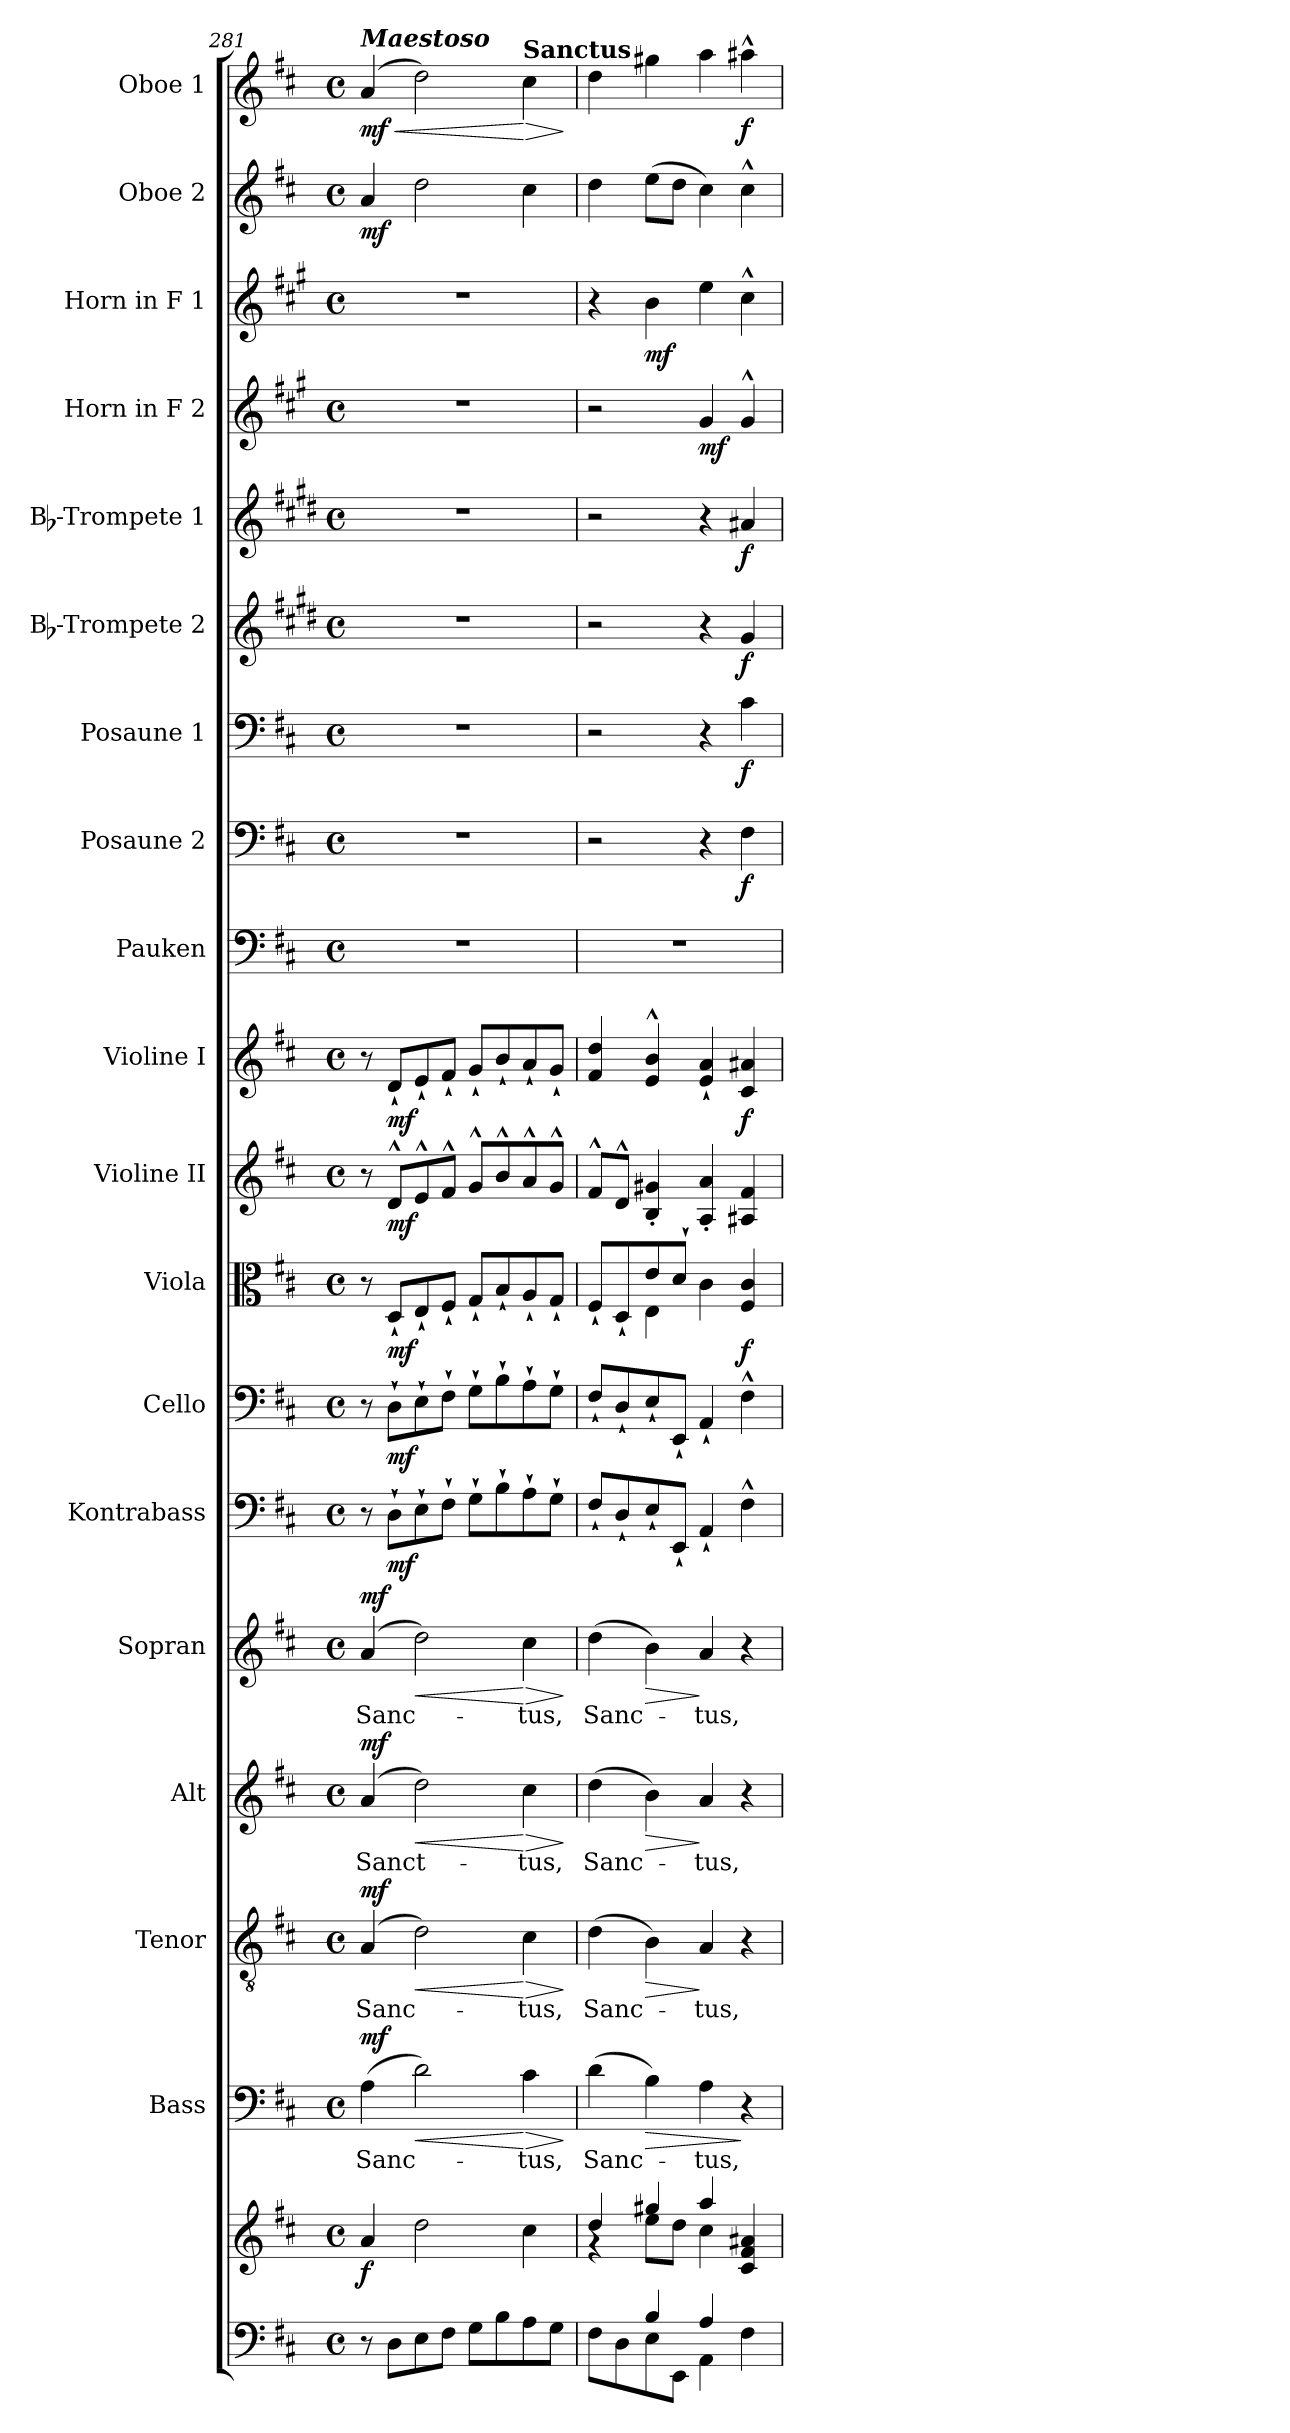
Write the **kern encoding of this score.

**kern	**kern	**dynam	**kern	**text	**dynam	**kern	**text	**dynam	**kern	**text	**dynam	**kern	**text	**dynam	**kern	**dynam	**kern	**dynam	**kern	**dynam	**kern	**dynam	**kern	**dynam	**kern	**kern	**dynam	**kern	**dynam	**kern	**dynam	**kern	**dynam	**kern	**dynam	**kern	**dynam	**kern	**dynam	**kern	**dynam
*part19	*part19	*part19	*part18	*part18	*part18	*part17	*part17	*part17	*part16	*part16	*part16	*part15	*part15	*part15	*part14	*part14	*part13	*part13	*part12	*part12	*part11	*part11	*part10	*part10	*part9	*part8	*part8	*part7	*part7	*part6	*part6	*part5	*part5	*part4	*part4	*part3	*part3	*part2	*part2	*part1	*part1
*staff20	*staff19	*staff19/20	*staff18	*staff18	*staff18	*staff17	*staff17	*staff17	*staff16	*staff16	*staff16	*staff15	*staff15	*staff15	*staff14	*staff14	*staff13	*staff13	*staff12	*staff12	*staff11	*staff11	*staff10	*staff10	*staff9	*staff8	*staff8	*staff7	*staff7	*staff6	*staff6	*staff5	*staff5	*staff4	*staff4	*staff3	*staff3	*staff2	*staff2	*staff1	*staff1
*	*	*	*I"Bass	*	*	*I"Tenor	*	*	*I"Alt	*	*	*I"Sopran	*	*	*I"Kontrabass	*	*I"Cello	*	*I"Viola	*	*I"Violine II	*	*I"Violine I	*	*I"Pauken	*I"Posaune 2	*	*I"Posaune 1	*	*I"Bb-Trompete 2	*	*I"Bb-Trompete 1	*	*I"Horn in F 2	*	*I"Horn in F 1	*	*I"Oboe 2	*	*I"Oboe 1	*
*	*	*	*I'B.	*	*	*I'T.	*	*	*I'A.	*	*	*I'S.	*	*	*I'Kb.	*	*	*	*I'Vla.	*	*I'Vl. II	*	*I'Vl. I	*	*I'Pk.	*I'Pos. 2	*	*I'Pos. 1	*	*I'Bb Trp. 2	*	*I'Bb Trp. 1	*	*	*	*	*	*I'Ob. 2	*	*I'Ob. 1	*
!!LO:PB:g=z
*clefF4	*clefG2	*	*clefF4	*	*	*clefGv2	*	*	*clefG2	*	*	*clefG2	*	*	*clefF4	*	*clefF4	*	*clefC3	*	*clefG2	*	*clefG2	*	*clefF4	*clefF4	*	*clefF4	*	*clefG2	*	*clefG2	*	*clefG2	*	*clefG2	*	*clefG2	*	*clefG2	*
*	*	*	*	*	*	*	*	*	*	*	*	*	*	*	*ITrd7c12	*	*	*	*	*	*	*	*	*	*	*	*	*	*	*ITrd1c2	*	*ITrd1c2	*	*ITrd4c7	*	*ITrd4c7	*	*	*	*	*
*k[f#c#]	*k[f#c#]	*	*k[f#c#]	*	*	*k[f#c#]	*	*	*k[f#c#]	*	*	*k[f#c#]	*	*	*k[f#c#]	*	*k[f#c#]	*	*k[f#c#]	*	*k[f#c#]	*	*k[f#c#]	*	*k[f#c#]	*k[f#c#]	*	*k[f#c#]	*	*k[f#c#]	*	*k[f#c#]	*	*k[f#c#]	*	*k[f#c#]	*	*k[f#c#]	*	*k[f#c#]	*
*D:	*D:	*	*D:	*	*	*D:	*	*	*D:	*	*	*D:	*	*	*D:	*	*D:	*	*D:	*	*D:	*	*D:	*	*D:	*D:	*	*D:	*	*D:	*	*D:	*	*D:	*	*D:	*	*D:	*	*D:	*
*M4/4	*M4/4	*	*M4/4	*	*	*M4/4	*	*	*M4/4	*	*	*M4/4	*	*	*M4/4	*	*M4/4	*	*M4/4	*	*M4/4	*	*M4/4	*	*M4/4	*M4/4	*	*M4/4	*	*M4/4	*	*M4/4	*	*M4/4	*	*M4/4	*	*M4/4	*	*M4/4	*
*met(c)	*met(c)	*	*met(c)	*	*	*met(c)	*	*	*met(c)	*	*	*met(c)	*	*	*met(c)	*	*met(c)	*	*met(c)	*	*met(c)	*	*met(c)	*	*met(c)	*met(c)	*	*met(c)	*	*met(c)	*	*met(c)	*	*met(c)	*	*met(c)	*	*met(c)	*	*met(c)	*
=281	=281	=281	=281	=281	=281	=281	=281	=281	=281	=281	=281	=281	=281	=281	=281	=281	=281	=281	=281	=281	=281	=281	=281	=281	=281	=281	=281	=281	=281	=281	=281	=281	=281	=281	=281	=281	=281	=281	=281	=281	=281
!	!	!	!	!	!	!	!	!	!	!	!	!	!	!	!	!	!	!	!	!	!	!	!	!	!	!	!	!	!	!	!	!	!	!	!	!	!	!	!	!LO:TX:a:Bi:t=Maestoso	!
!	!	!LO:DY:b	!	!LO:LY:b	!LO:DY:a	!	!LO:LY:b	!LO:DY:a	!	!LO:LY:b	!LO:DY:a	!	!LO:LY:b	!LO:DY:a	!	!	!	!	!	!	!	!	!	!	!	!	!	!	!	!	!	!	!	!	!	!	!	!	!LO:DY:b	!	!LO:HP:b
!	!	!	!	!	!	!	!	!	!	!	!	!	!	!	!	!	!	!	!	!	!	!	!	!	!	!	!	!	!	!	!	!	!	!	!	!	!	!	!	!	!LO:DY:n=1:b
8r	4a/	f	(>4A\	Sanc-	mf	(4A/	Sanc-	mf	(4a/	Sanct-	mf	(4a/	Sanc-	mf	8r	.	8r	.	8r	.	8r	.	8r	.	1r	1r	.	1r	.	1r	.	1r	.	1r	.	1r	.	4a/	mf	(4a/	< mf
!	!	!	!	!	!	!	!	!	!	!	!	!	!	!	!	!LO:DY:b	!	!LO:DY:b	!	!LO:DY:b	!	!LO:DY:b	!	!LO:DY:b	!	!	!	!	!	!	!	!	!	!	!	!	!	!	!	!	!
8D\L	.	.	.	.	.	.	.	.	.	.	.	.	.	.	8DD`>\L	mf	8D`>\L	mf	8D`</L	mf	8d^^>/L	mf	8d`</L	mf	.	.	.	.	.	.	.	.	.	.	.	.	.	.	.	.	.
!	!	!	!	!	!LO:HP:b	!	!	!LO:HP:b	!	!	!LO:HP:b	!	!	!LO:HP:b	!	!	!	!	!	!	!	!	!	!	!	!	!	!	!	!	!	!	!	!	!	!	!	!	!	!	!
8E\	2dd\	.	2d\)	.	<	2d\)	.	<	2dd\)	.	<	2dd\)	.	<	8EE`>\	.	8E`>\	.	8E`</	.	8e^^>/	.	8e`</	.	.	.	.	.	.	.	.	.	.	.	.	.	.	2dd\	.	2dd\)	.
8F#\J	.	.	.	.	.	.	.	.	.	.	.	.	.	.	8FF#`>\J	.	8F#`>\J	.	8F#`</J	.	8f#^^>/J	.	8f#`</J	.	.	.	.	.	.	.	.	.	.	.	.	.	.	.	.	.	.
8G\L	.	.	.	.	.	.	.	.	.	.	.	.	.	.	8GG`>\L	.	8G`>\L	.	8G`</L	.	8g^^>/L	.	8g`</L	.	.	.	.	.	.	.	.	.	.	.	.	.	.	.	.	.	.
8B\	.	.	.	.	.	.	.	.	.	.	.	.	.	.	8BB`>\	.	8B`>\	.	8B`</	.	8b^^>/	.	8b`</	.	.	.	.	.	.	.	.	.	.	.	.	.	.	.	.	.	.
!	!	!	!	!	!	!	!	!	!	!	!	!	!	!	!	!	!	!	!	!	!	!	!	!	!	!	!	!	!	!	!	!	!	!	!	!	!	!	!	!LO:TX:a:B:t=Sanctus	!
!	!	!	!	!LO:LY:b	!LO:HP:n=1:b	!	!LO:LY:b	!LO:HP:n=1:b	!	!LO:LY:b	!LO:HP:n=1:b	!	!LO:LY:b	!LO:HP:n=1:b	!	!	!	!	!	!	!	!	!	!	!	!	!	!	!	!	!	!	!	!	!	!	!	!	!	!	!LO:HP:n=1:b
8A\	4cc#\	.	4c#\	-tus,	[ >	4c#\	-tus,	[ >	4cc#\	-tus,	[ >	4cc#\	-tus,	[ >	8AA`>\	.	8A`>\	.	8A`</	.	8a^^>/	.	8a`</	.	.	.	.	.	.	.	.	.	.	.	.	.	.	4cc#\	.	4cc#\	[ >
8G\J	.	.	.	.	.	.	.	.	.	.	.	.	.	.	8GG`>\J	.	8G`>\J	.	8G`</J	.	8g^^>/J	.	8g`</J	.	.	.	.	.	.	.	.	.	.	.	.	.	.	.	.	.	.
.	.	.	.	.	]	.	.	]	.	.	]	.	.	]	.	.	.	.	.	.	.	.	.	.	.	.	.	.	.	.	.	.	.	.	.	.	.	.	.	.	]
=282	=282	=282	=282	=282	=282	=282	=282	=282	=282	=282	=282	=282	=282	=282	=282	=282	=282	=282	=282	=282	=282	=282	=282	=282	=282	=282	=282	=282	=282	=282	=282	=282	=282	=282	=282	=282	=282	=282	=282	=282	=282
*^	*^	*	*	*	*	*	*	*	*	*	*	*	*	*	*	*	*	*	*	*	*	*	*	*	*	*	*	*	*	*	*	*	*	*	*	*	*	*	*	*	*
!	!	!	!	!	!	!LO:LY:b	!	!	!LO:LY:b	!	!	!LO:LY:b	!	!	!LO:LY:b	!	!	!	!	!	!	!	!	!	!	!	!	!	!	!	!	!	!	!	!	!	!	!	!	!	!	!	!
*	*	*	*	*	*	*	*	*	*	*	*	*	*	*	*	*	*	*	*	*	*^	*	*	*	*	*	*	*	*	*	*	*	*	*	*	*	*	*	*	*	*	*	*
4ryy	8F#\L	4dd/	4rf	.	(>4d\	Sanc-	.	(>4d\	Sanc-	.	(>4dd\	Sanc-	.	(>4dd\	Sanc-	.	8FF#`</L	.	8F#`</L	.	8F#`</L	4ryy	.	8f#^^>/L	.	4f#/ 4dd/	.	1r	2r	.	2r	.	2r	.	2r	.	2r	.	4r	.	4dd\	.	4dd\	.
.	8D\	.	.	.	.	.	.	.	.	.	.	.	.	.	.	.	8DD`</	.	8D`</	.	8D`</	.	.	8d^^>/J	.	.	.	.	.	.	.	.	.	.	.	.	.	.	.	.	.	.	.	.
!	!	!	!	!	!	!	!LO:HP:b	!	!	!LO:HP:b	!	!	!LO:HP:b	!	!	!LO:HP:b	!	!	!	!	!	!	!	!	!	!	!	!	!	!	!	!	!	!	!	!	!	!	!	!LO:DY:b	!	!	!	!
4B/	8E\	4gg#X/	8ee\L	.	4B\)	.	>	4B\)	.	>	4b\)	.	>	4b\)	.	>	8EE`</	.	8E`</	.	8e/	4E\	.	4B/'< 4g#X/'<	.	4e/^^> 4b/^^>	.	.	.	.	.	.	.	.	.	.	.	.	4e\	mf	(>8ee\L	.	4gg#X\	.
.	8EE\J	.	8dd\J	.	.	.	.	.	.	.	.	.	.	.	.	.	8EEE`</J	.	8EE`</J	.	8d`</J	.	.	.	.	.	.	.	.	.	.	.	.	.	.	.	.	.	.	.	8dd\J	.	.	.
!	!	!	!	!	!	!LO:LY:b	!	!	!LO:LY:b	!	!	!LO:LY:b	!	!	!LO:LY:b	!	!	!	!	!	!	!	!	!	!	!	!	!	!	!	!	!	!	!	!	!	!	!LO:DY:b	!	!	!	!	!	!
4A/	4AA\	4aa/	4cc#\	.	4A\	-tus,	.	4A/	-tus,	]	4a/	-tus,	]	4a/	-tus,	]	4AAA`</	.	4AA`</	.	4c#\	2ryy	.	4A/'< 4a/'<	.	4e/`< 4a/`<	.	.	4r	.	4r	.	4r	.	4r	.	4c#/	mf	4a\	.	4cc#\)	.	4aa\	.
!	!	!	!	!	!	!	!	!	!	!	!	!	!	!	!	!	!	!	!	!	!	!	!LO:DY:b	!	!	!	!LO:DY:b	!	!	!LO:DY:b	!	!LO:DY:b	!	!LO:DY:b	!	!LO:DY:b	!	!	!	!	!	!	!	!LO:DY:b
4ryy	4F#\	4c#/ 4f#/ 4a#X/	4ryy	.	4r	.	]	4r	.	.	4r	.	.	4r	.	.	4FF#^^>\	.	4F#^^>\	.	4F#/ 4c#/	.	f	4A#X/ 4f#/	.	4c#/ 4a#X/	f	.	4F#\	f	4c#\	f	4f#/	f	4g#X/	f	4c#^^>/	.	4f#^^>\	.	4cc#^^>\	.	4aa#X^^>\	f
*v	*v	*	*	*	*	*	*	*	*	*	*	*	*	*	*	*	*	*	*	*	*v	*v	*	*	*	*	*	*	*	*	*	*	*	*	*	*	*	*	*	*	*	*	*	*
*	*v	*v	*	*	*	*	*	*	*	*	*	*	*	*	*	*	*	*	*	*	*	*	*	*	*	*	*	*	*	*	*	*	*	*	*	*	*	*	*	*	*	*
=	=	=	=	=	=	=	=	=	=	=	=	=	=	=	=	=	=	=	=	=	=	=	=	=	=	=	=	=	=	=	=	=	=	=	=	=	=	=	=	=	=
*-	*-	*-	*-	*-	*-	*-	*-	*-	*-	*-	*-	*-	*-	*-	*-	*-	*-	*-	*-	*-	*-	*-	*-	*-	*-	*-	*-	*-	*-	*-	*-	*-	*-	*-	*-	*-	*-	*-	*-	*-	*-
